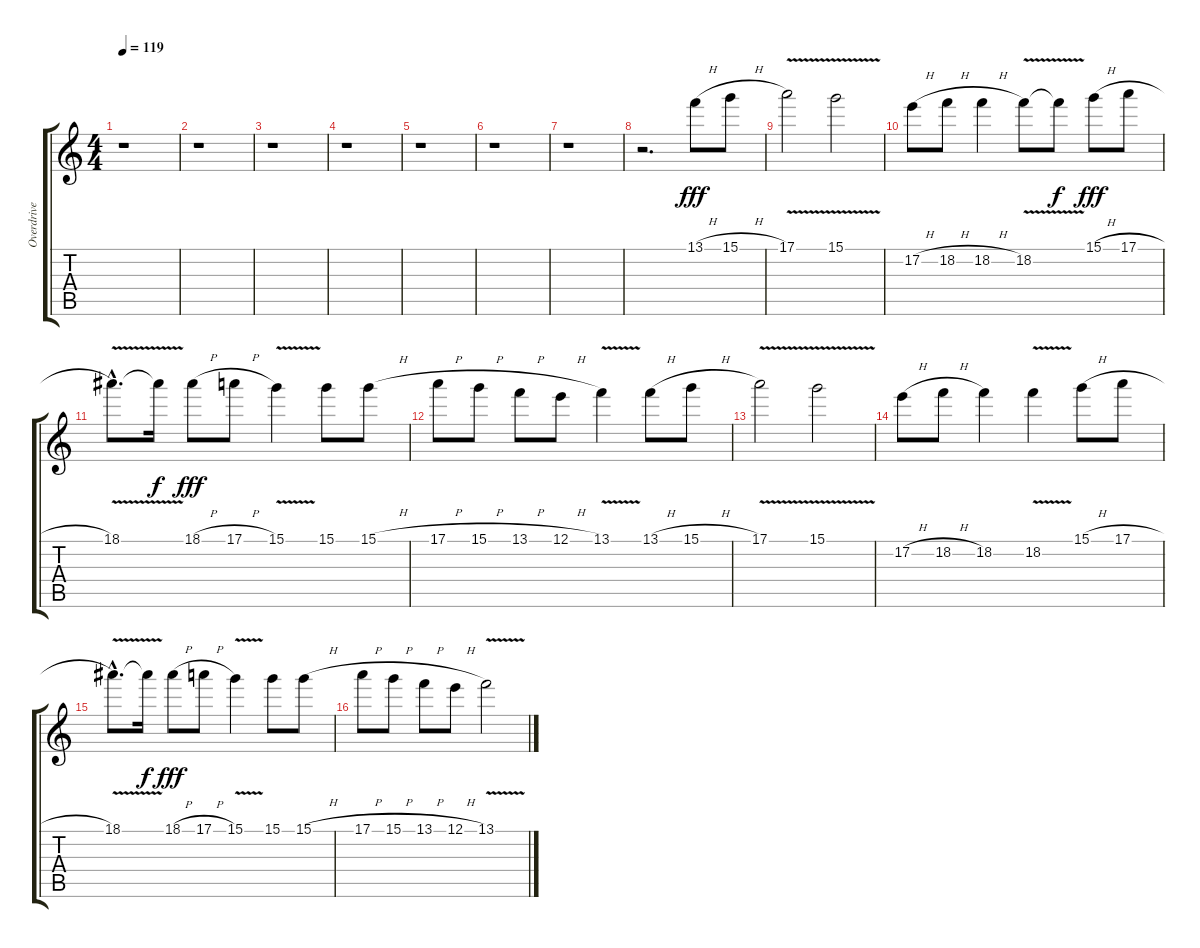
\track ("Overdrive Gtr" "Overdrive ") {instrument overdrivenguitar}
\staff {score tabs}
\tuning (E4 B3 G3 D3 A2 E2) {hide}
\ts (4 4)
\tempo 119
\clef g2
\ks c
r.1{dy fff} |
r.1 |
r.1 |
r.1 |
r.1 |
r.1 |
r.1 |
r.2{d} 13.1{h}.8{instrument electricguitarmuted} 15.1{h}.8 |
17.1{v}.2{instrument electricguitarmuted} 15.1{v}.2 |
17.2{h}.8 18.2{h}.8 18.2{h}.4 18.2{v}.8 18.2{t}.8{dy f} 15.1{h}.8{dy fff} 17.1{h}.8 |
18.1{v hac}.8{d} 18.1{t}.16{dy f} 18.1{h}.8{dy fff} 17.1{h}.8 15.1{v}.4 15.1.8 15.1{h}.8 |
17.1{h}.8 15.1{h}.8 13.1{h}.8 12.1{h}.8 13.1{v}.4 13.1{h}.8 15.1{h}.8 |
17.1{v}.2 15.1{v}.2 |
17.2{h}.8 18.2{h}.8 18.2.4 18.2{v}.4 15.1{h}.8 17.1{h}.8 |
18.1{v hac}.8{d} 18.1{t}.16{dy f} 18.1{h}.8{dy fff} 17.1{h}.8 15.1{v}.4 15.1.8 15.1{h}.8 |
17.1{h}.8 15.1{h}.8 13.1{h}.8 12.1{h}.8 13.1{v}.2
